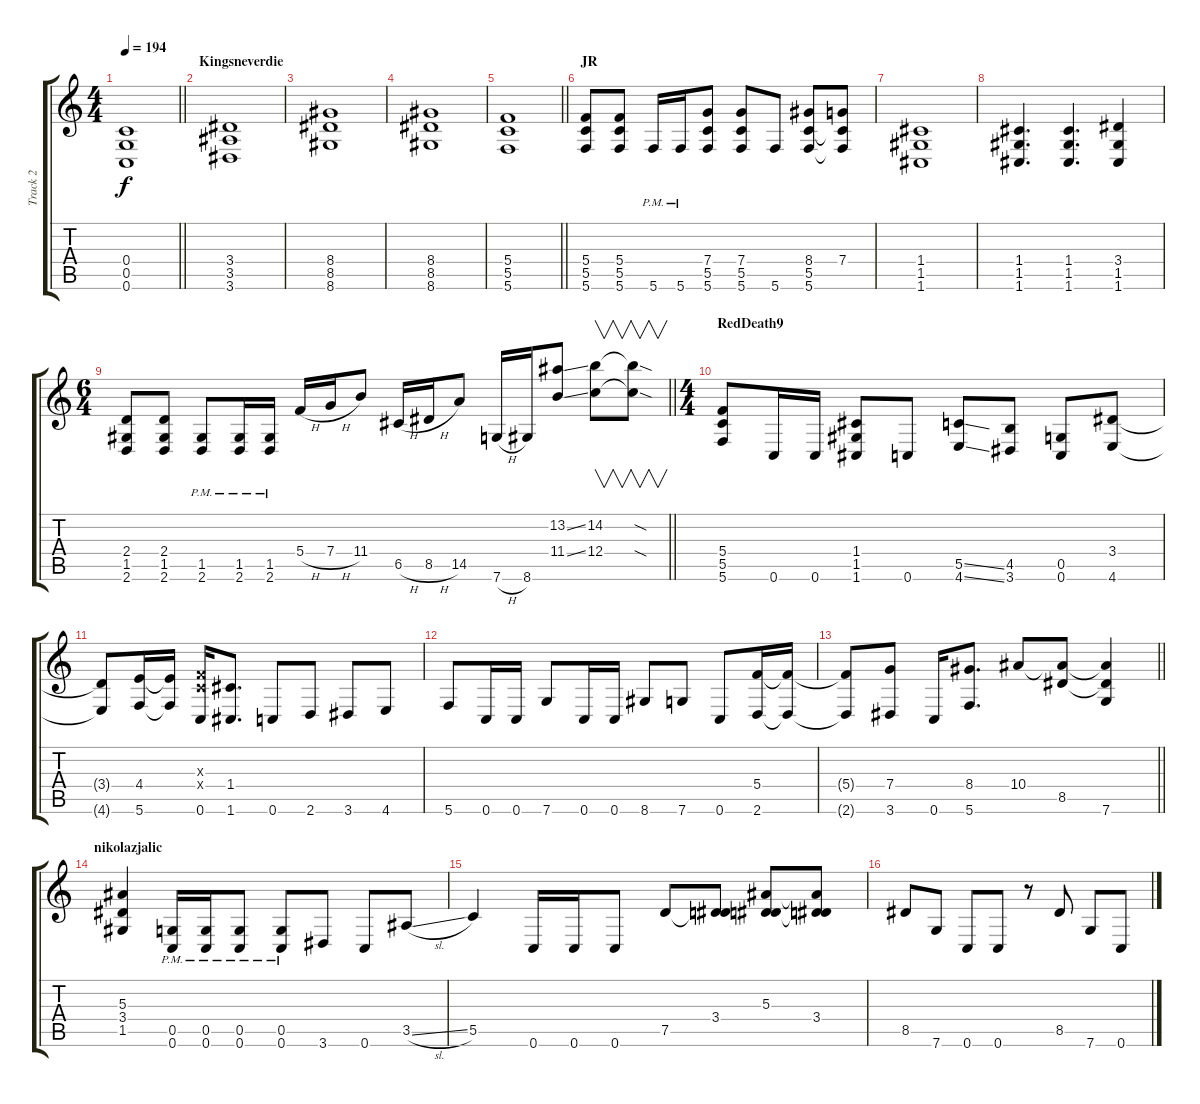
\track ("Track 2" "Track 2") {instrument distortionguitar}
\staff {score tabs}
\tuning (D4 A3 F3 C3 G2 C2) {hide}
\ts (4 4)
\tempo 194
\clef g2
\barLineRight lightlight
\ks c
(0.4{t} 0.5{t} 0.6{t}).1{dy f} |
\section ("" "Kingsneverdie")
(3.4 3.5 3.6).1 |
(8.4 8.5 8.6).1 |
(8.4 8.5 8.6).1 |
\barLineRight lightlight
(5.4 5.5 5.6).1 |
\section ("" "JR")
(5.4 5.5 5.6).8 (5.4 5.5 5.6).8 5.6{pm}.16 5.6{pm}.16 (7.4 5.5 5.6).8 (7.4 5.5 5.6).8 5.6.8 (8.4 5.5 5.6).8 (7.4 5.5{t} 5.6{t}).8 |
(1.4 1.5 1.6).1 |
(1.4 1.5 1.6).4{d} (1.4 1.5 1.6).4{d} (3.4 1.5 1.6).4 |
\ts (6 4)
\barLineRight lightlight
(2.4 1.5 2.6).8 (2.4 1.5 2.6).8 (1.5{pm} 2.6{pm}).8 (1.5{pm} 2.6{pm}).16 (1.5{pm} 2.6{pm}).16 5.4{h}.16 7.4{h}.16 11.4.8 6.5{h}.16 8.5{h}.16 14.5.8 7.6{h}.16 8.6.16 (13.2{ss} 11.4{ss}).8 (14.2 12.4).8{v} (14.2{sod t} 12.4{sod t}).8{v} |
\ts (4 4)
\section ("" "RedDeath9")
(5.4 5.5 5.6).8 0.6.16 0.6.16 (1.4 1.5 1.6).8 0.6.8 (5.5{ss} 4.6{ss}).8 (4.5 3.6).8 (0.5 0.6).8 (3.4 4.6).8 |
(3.4{t} 4.6{t}).8 (4.4 5.6).16 (4.4{t} 5.6{t}).16 (0.3{x} 0.4{x} 0.6).16 (1.4 1.6).8{d} 0.6.8 2.6.8 3.6.8 4.6.8 |
5.6.8 0.6.16 0.6.16 7.6.8 0.6.16 0.6.16 8.6.8 7.6.8 0.6.8 (5.4 2.6).16 (5.4{t} 2.6{t}).16 |
\barLineRight lightlight
(5.4{t} 2.6{t}).8 (7.4 3.6).8 0.6.16 (8.4 5.6).8{d} 10.4.8 (10.4{t} 8.5).8 (10.4{t} 8.5{t} 7.6).4 |
\section ("" "nikolazjalic")
(5.3 3.4 1.5).4 (0.5{pm} 0.6{pm}).16 (0.5{pm} 0.6{pm}).16 (0.5{pm} 0.6{pm}).8 (0.5{pm} 0.6{pm}).8 3.6.8 0.6.8 3.5{sl}.8 |
5.5.4 0.6.16 0.6.16 0.6.8 7.5.8 (3.4 7.5{t}).8 (5.3 3.4{t} 7.5{t}).8 (5.3{t} 3.4 7.5{t}).8 |
8.5.8 7.6.8 0.6.8 0.6.8 r.8 8.5.8 7.6.8 0.6.8
